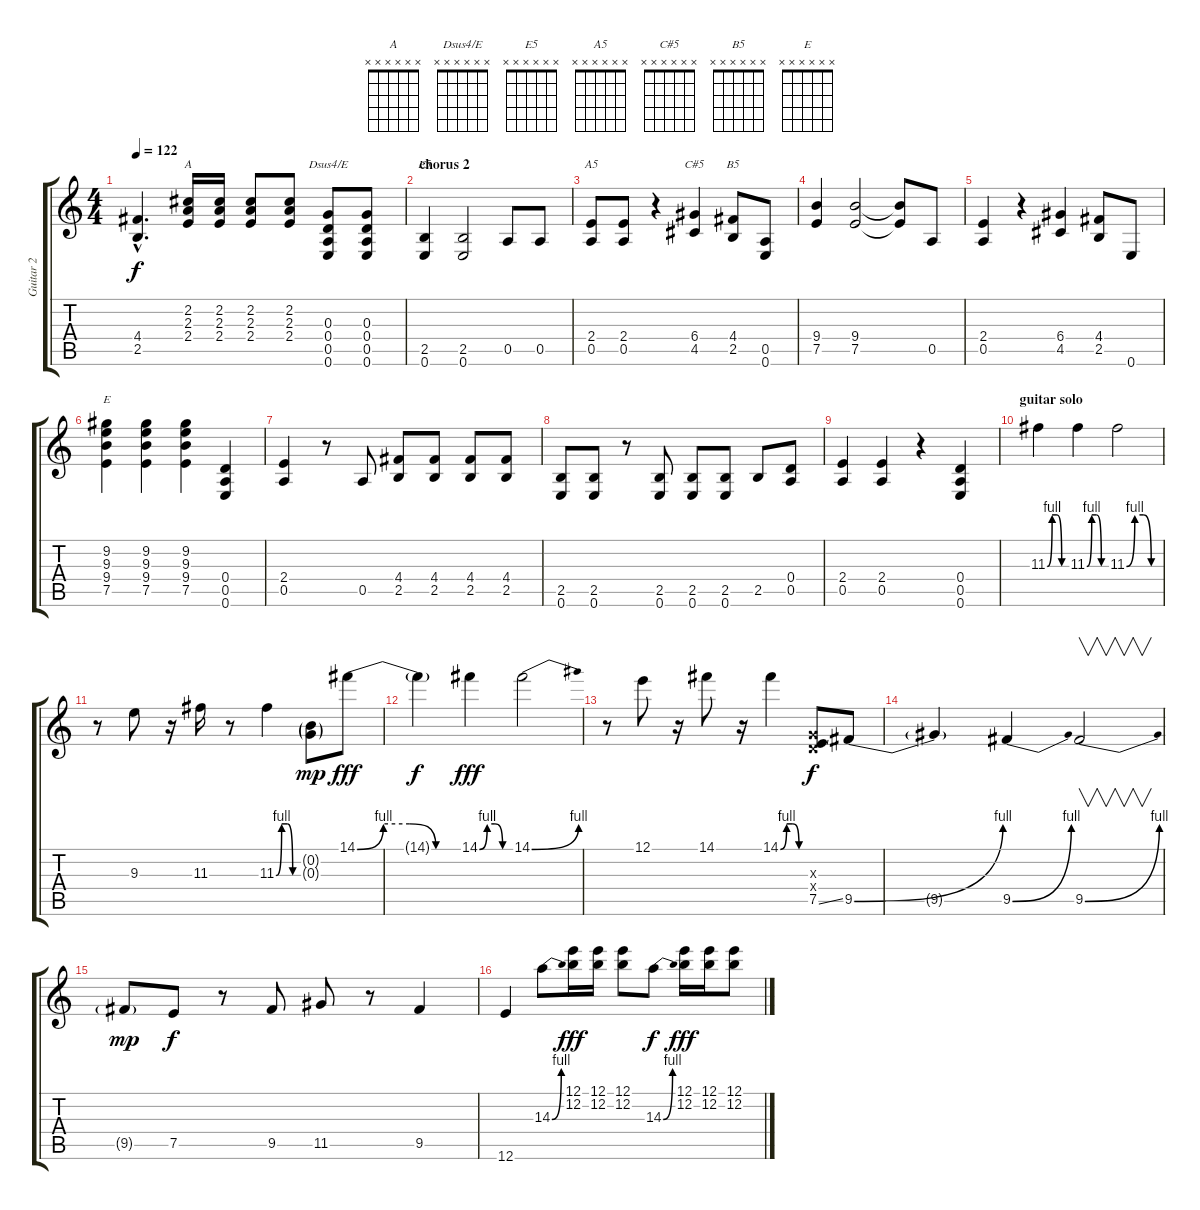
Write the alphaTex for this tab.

\track ("Guitar 2" "Guitar 2") {instrument distortionguitar}
\staff {score tabs}
\tuning (E4 B3 G3 D3 A2 E2) {hide}
\chord ("A" x x x x x x) {firstfret 0}
\chord ("Dsus4/E" x x x x x x) {firstfret 0}
\chord ("E5" x x x x x x) {firstfret 0}
\chord ("A5" x x x x x x) {firstfret 0}
\chord ("C#5" x x x x x x) {firstfret 0}
\chord ("B5" x x x x x x) {firstfret 0}
\chord ("E" x x x x x x) {firstfret 0}
\ts (4 4)
\tempo 122
\clef g2
\ks c
(4.4{hac} 2.5{hac}).4{d dy f} (2.2 2.3 2.4).16{ch "A"} (2.2 2.3 2.4).16 (2.2 2.3 2.4).8 (2.2 2.3 2.4).8 (0.3 0.4 0.5 0.6).8{ch "Dsus4/E"} (0.3 0.4 0.5 0.6).8 |
\section ("" "chorus 2")
(2.5 0.6).4{ch "E5"} (2.5 0.6).2 0.5.8 0.5.8 |
(2.4 0.5).8{ch "A5"} (2.4 0.5).8 r.4 (6.4 4.5).4{ch "C#5"} (4.4 2.5).8{ch "B5"} (0.5 0.6).8 |
(9.4 7.5).4 (9.4 7.5).2 (9.4{t} 7.5{t}).8 0.5.8 |
(2.4 0.5).4 r.4 (6.4 4.5).4 (4.4 2.5).8 0.6.8 |
(9.2 9.3 9.4 7.5).4{ch "E"} (9.2 9.3 9.4 7.5).4 (9.2 9.3 9.4 7.5).4 (0.4 0.5 0.6).4 |
(2.4 0.5).4 r.8 0.5.8 (4.4 2.5).8 (4.4 2.5).8 (4.4 2.5).8 (4.4 2.5).8 |
(2.5 0.6).8 (2.5 0.6).8 r.8 (2.5 0.6).8 (2.5 0.6).8 (2.5 0.6).8 2.5.8 (0.4 0.5).8 |
(2.4 0.5).4 (2.4 0.5).4 r.4 (0.4 0.5 0.6).4 |
\section ("" "guitar solo")
11.3{be (custom 0 0 15 4 30 4 45 0 60 0)}.4 11.3{be (custom 0 0 15 4 30 4 45 0 60 0)}.4 11.3{be (custom 0 0 15 4 30 4 45 0 60 0)}.2 |
r.8 9.3.8 r.16 11.3.16 r.8 11.3{be (custom 0 0 15 4 30 4 45 0 60 0)}.4 (0.2{g} 0.3{g}).8{dy mp} 14.1{be (custom 0 0 15 4 30 4 45 0 60 0)}.8{dy fff} |
14.1{t}.4{dy f} 14.1{be (custom 0 0 15 4 30 4 45 0 60 0)}.4{dy fff} 14.1{be (bend 0 0 60 4)}.2 |
r.8 12.1.8 r.16 14.1.8 r.16 14.1{be (custom 0 0 15 4 30 4 45 0 60 0)}.4 (0.3{x} 0.4{x} 7.5{ss}).8{dy f} 9.5{be (bend 0 0 60 4)}.8 |
9.5{t}.4 9.5{be (bend 0 0 60 4)}.4 9.5{be (bend 0 0 60 4)}.2{v} |
9.5{g}.8{dy mp} 7.5.8{dy f} r.8 9.5.8 11.5.8 r.8 9.5.4 |
12.6.4 14.3{be (bend 0 0 60 4)}.8 (12.1 12.2).16{dy fff} (12.1 12.2).16 (12.1 12.2).8 14.3{be (bend 0 0 60 4)}.8{dy f} (12.1 12.2).16{dy fff} (12.1 12.2).16 (12.1 12.2).8
